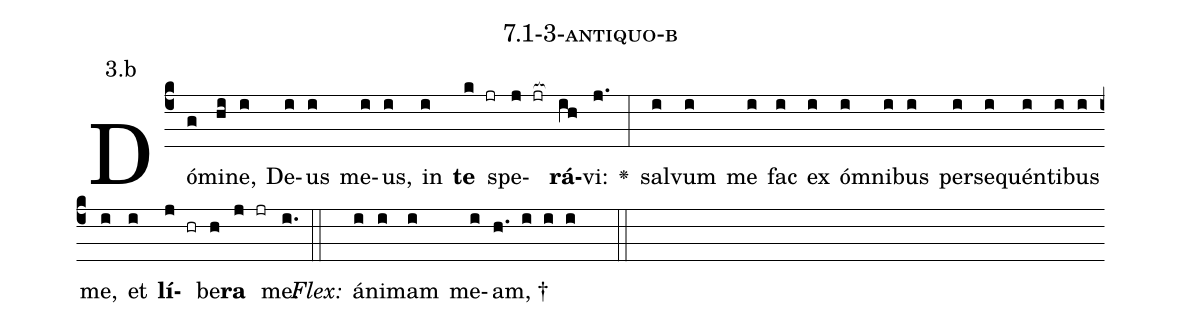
name: 7.1-3-antiquo-b;
annotation: 3.b;
%%
(c4)Dó(g)mi(hi)ne,(i) De(i)us(i) me(i)us,(i) in(i) <b>te</b>(k jr) spe(j jr[ocb:1{])<b>rá</b>(ih[ocb:0}])vi:(j.) <v>\greheightstar</v>(:) sal(i)vum(i) me(i) fac(i) ex(i) óm(i)ni(i)bus(i) per(i)se(i)quén(i)ti(i)bus(i) me,(i) et(i) <b>lí</b>(j hr)be(h)<b>ra</b>(j jr) me.(i.) (::)
<i>Flex:</i>()  á(i)ni(i)mam(i) me(i)am, †(h. i i i  ::)

%E(i) u(i) o(j) u(h) a(j) e.(i.) (::)
